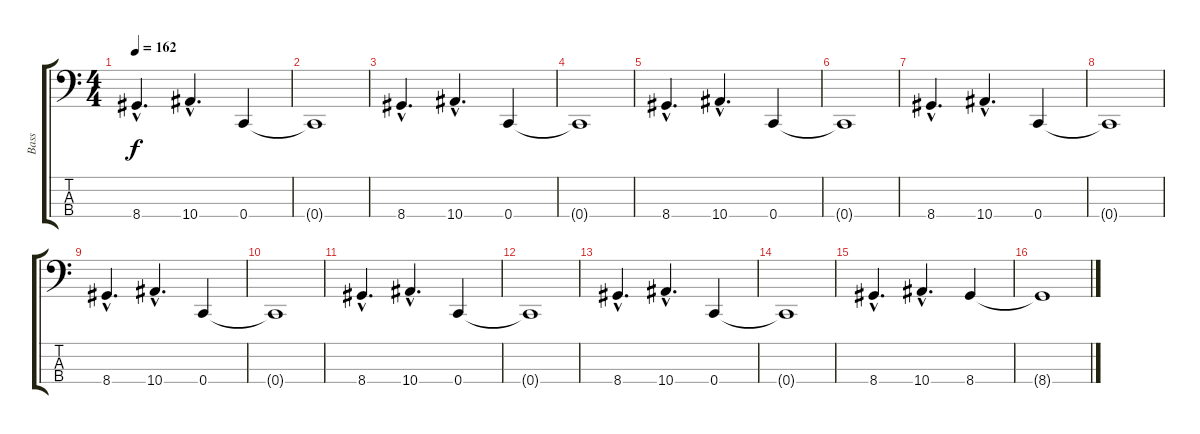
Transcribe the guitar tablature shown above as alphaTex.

\track ("Bass" "Bass") {instrument electricbassfinger}
\staff {score tabs}
\tuning (F2 C2 G1 C1) {hide}
\ts (4 4)
\tempo 162
\clef f4
\ks c
8.4{hac}.4{d dy f} 10.4{hac}.4{d} 0.4.4 |
0.4{t}.1 |
8.4{hac}.4{d} 10.4{hac}.4{d} 0.4.4 |
0.4{t}.1 |
8.4{hac}.4{d} 10.4{hac}.4{d} 0.4.4 |
0.4{t}.1 |
8.4{hac}.4{d} 10.4{hac}.4{d} 0.4.4 |
0.4{t}.1 |
8.4{hac}.4{d} 10.4{hac}.4{d} 0.4.4 |
0.4{t}.1 |
8.4{hac}.4{d} 10.4{hac}.4{d} 0.4.4 |
0.4{t}.1 |
8.4{hac}.4{d} 10.4{hac}.4{d} 0.4.4 |
0.4{t}.1 |
8.4{hac}.4{d} 10.4{hac}.4{d} 8.4.4 |
8.4{t}.1{volume 12}
